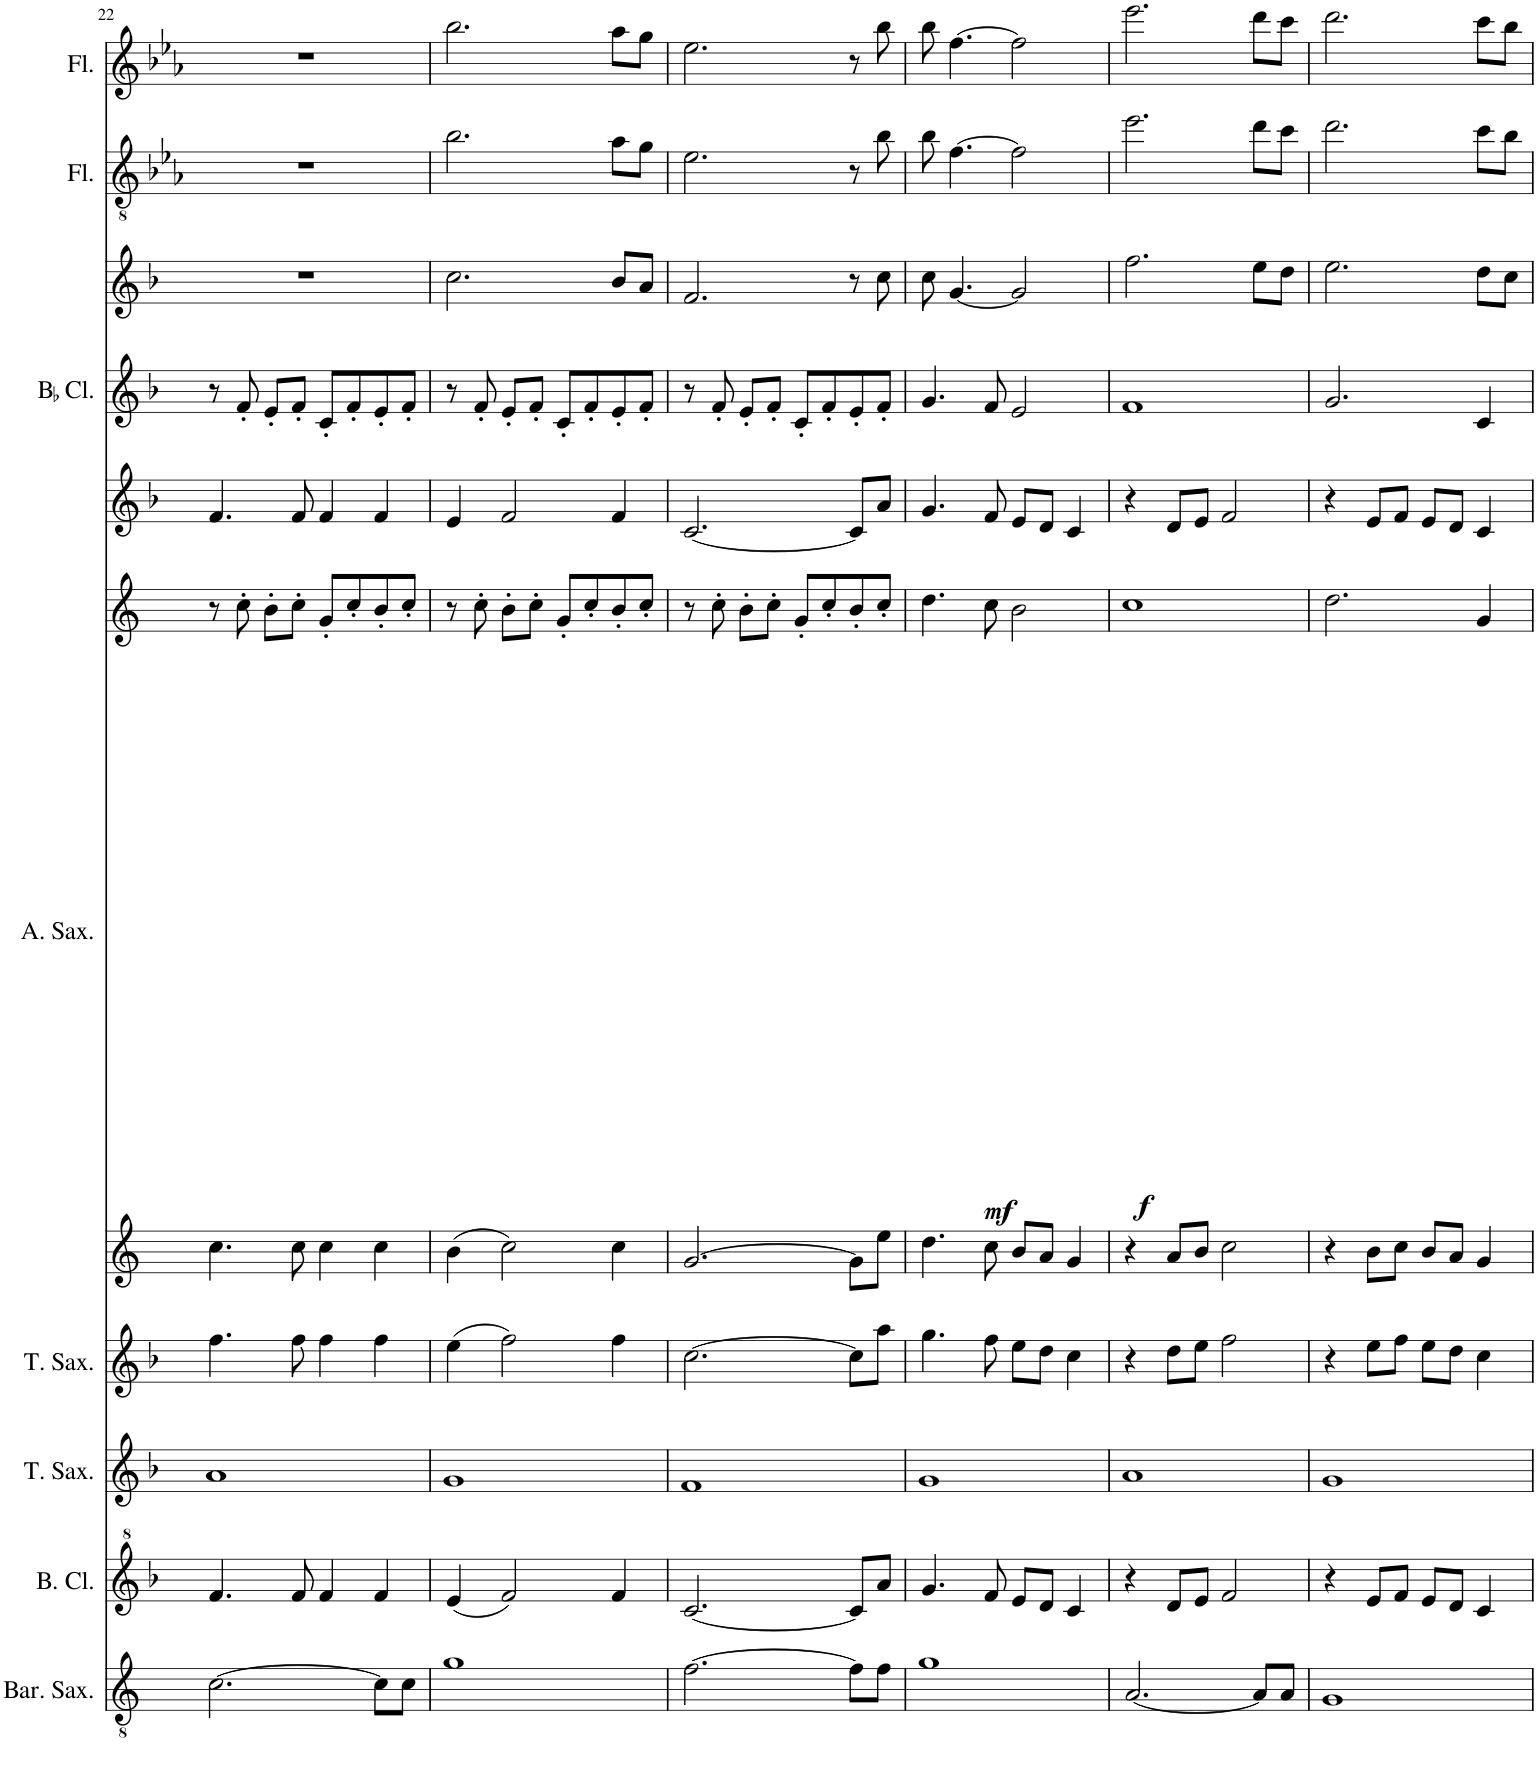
**kern	**kern	**kern	**kern	**kern	**kern	**dynam	**kern	**kern	**kern	**kern	**kern
*part8	*part7	*part6	*part5	*part4	*part4	*part4	*part3	*part3	*part3	*part2	*part1
*staff11	*staff10	*staff9	*staff8	*staff7	*staff6	*staff6/7	*staff5	*staff4	*staff3	*staff2	*staff1
*I"Baritone Saxophone	*I"Bass Clarinet	*I"Tenor Saxophone	*I"Tenor Saxophone	*I"Alto Saxophone	*	*	*I"BaccidentalFlat Clarinet	*	*	*I"Flute	*I"Flute
*I'Bar. Sax.	*I'B. Cl.	*I'T. Sax.	*I'T. Sax.	*I'A. Sax.	*	*	*I'BaccidentalFlat Cl.	*	*	*I'Fl.	*I'Fl.
!!LO:PB:g=z
*clefGv2	*clefG^2	*clefG2	*clefG2	*clefG2	*clefG2	*	*clefG2	*clefG2	*clefG2	*clefGv2	*clefG2
*Trd12c21	*Trd8c14	*Trd8c14	*Trd8c14	*Trd5c9	*Trd5c9	*	*Trd1c2	*Trd1c2	*Trd1c2	*	*
*k[]	*k[b-]	*k[b-]	*k[b-]	*k[]	*k[]	*	*k[b-]	*k[b-]	*k[b-]	*k[b-e-a-]	*k[b-e-a-]
*M4/4	*M4/4	*M4/4	*M4/4	*M4/4	*M4/4	*	*M4/4	*M4/4	*M4/4	*M4/4	*M4/4
=22	=22	=22	=22	=22	=22	=22	=22	=22	=22	=22	=22
[2.c\	4.ff/	1a	4.ff\	4.cc\	8r	.	4.f/	8r	1r	1r	1r
.	.	.	.	.	8cc'\	.	.	8f'/	.	.	.
.	.	.	.	.	8b'\L	.	.	8e'/L	.	.	.
.	8ff/	.	8ff\	8cc\	8cc'\J	.	8f/	8f'/J	.	.	.
.	4ff/	.	4ff\	4cc\	8g'/L	.	4f/	8c'/L	.	.	.
.	.	.	.	.	8cc'/	.	.	8f'/	.	.	.
8c\L]	4ff/	.	4ff\	4cc\	8b'/	.	4f/	8e'/	.	.	.
8c\J	.	.	.	.	8cc'/J	.	.	8f'/J	.	.	.
=23	=23	=23	=23	=23	=23	=23	=23	=23	=23	=23	=23
1g	(4ee/	1g	(4ee\	4b\	8r	.	4e/	8r	2.cc\	2.b-\	2.bb-\
.	.	.	.	.	8cc'\	.	.	8f'/	.	.	.
.	2ff/)	.	2ff\)	2cc\	8b'\L	.	2f/	8e'/L	.	.	.
.	.	.	.	.	8cc'\J	.	.	8f'/J	.	.	.
.	.	.	.	.	8g'/L	.	.	8c'/L	.	.	.
.	.	.	.	.	8cc'/	.	.	8f'/	.	.	.
.	4ff/	.	4ff\	4cc\	8b'/	.	4f/	8e'/	8b-/L	8a-\L	8aa-\L
.	.	.	.	.	8cc'/J	.	.	8f'/J	8a/J	8g\J	8gg\J
=24	=24	=24	=24	=24	=24	=24	=24	=24	=24	=24	=24
[2.f\	[2.cc/	1f	[2.cc\	[2.g/	8r	.	[2.c/	8r	2.f/	2.e-\	2.ee-\
.	.	.	.	.	8cc'\	.	.	8f'/	.	.	.
.	.	.	.	.	8b'\L	.	.	8e'/L	.	.	.
.	.	.	.	.	8cc'\J	.	.	8f'/J	.	.	.
.	.	.	.	.	8g'/L	.	.	8c'/L	.	.	.
.	.	.	.	.	8cc'/	.	.	8f'/	.	.	.
8f\L]	8cc/L]	.	8cc\L]	8g\L]	8b'/	.	8c/L]	8e'/	8r	8r	8r
8f\J	8aa/J	.	8aa\J	8ee\J	8cc'/J	.	8a/J	8f'/J	8cc\	8b-\	8bb-\
=25	=25	=25	=25	=25	=25	=25	=25	=25	=25	=25	=25
!	!	!	!	!	!	!LO:DY:b	!	!	!	!	!
1g	4.gg/	1g	4.gg\	4.dd\	4.dd\	mf	4.g/	4.g/	8cc\	8b-\	8bb-\
.	.	.	.	.	.	.	.	.	[4.g/	[4.f\	[4.ff\
.	8ff/	.	8ff\	8cc\	8cc\	.	8f/	8f/	.	.	.
.	8ee/L	.	8ee\L	8b/L	2b\	.	8e/L	2e/	2g/]	2f\]	2ff\]
.	8dd/J	.	8dd\J	8a/J	.	.	8d/J	.	.	.	.
.	4cc/	.	4cc\	4g/	.	.	4c/	.	.	.	.
=26	=26	=26	=26	=26	=26	=26	=26	=26	=26	=26	=26
!	!	!	!	!	!	!LO:DY:b	!	!	!	!	!
[2.A/	4r	1a	4r	4r	1cc	f	4r	1f	2.ff\	2.ee-\	2.eee-\
.	8dd/L	.	8dd\L	8a/L	.	.	8d/L	.	.	.	.
.	8ee/J	.	8ee\J	8b/J	.	.	8e/J	.	.	.	.
.	2ff/	.	2ff\	2cc\	.	.	2f/	.	.	.	.
8A/L]	.	.	.	.	.	.	.	.	8ee\L	8dd\L	8ddd\L
8A/J	.	.	.	.	.	.	.	.	8dd\J	8cc\J	8ccc\J
=27	=27	=27	=27	=27	=27	=27	=27	=27	=27	=27	=27
1G	4r	1g	4r	4r	2.dd\	.	4r	2.g/	2.ee\	2.dd\	2.ddd\
.	8ee/L	.	8ee\L	8b\L	.	.	8e/L	.	.	.	.
.	8ff/J	.	8ff\J	8cc\J	.	.	8f/J	.	.	.	.
.	8ee/L	.	8ee\L	8b/L	.	.	8e/L	.	.	.	.
.	8dd/J	.	8dd\J	8a/J	.	.	8d/J	.	.	.	.
.	4cc/	.	4cc\	4g/	4g/	.	4c/	4c/	8dd\L	8cc\L	8ccc\L
.	.	.	.	.	.	.	.	.	8cc\J	8b-\J	8bb-\J
=	=	=	=	=	=	=	=	=	=	=	=
*-	*-	*-	*-	*-	*-	*-	*-	*-	*-	*-	*-
